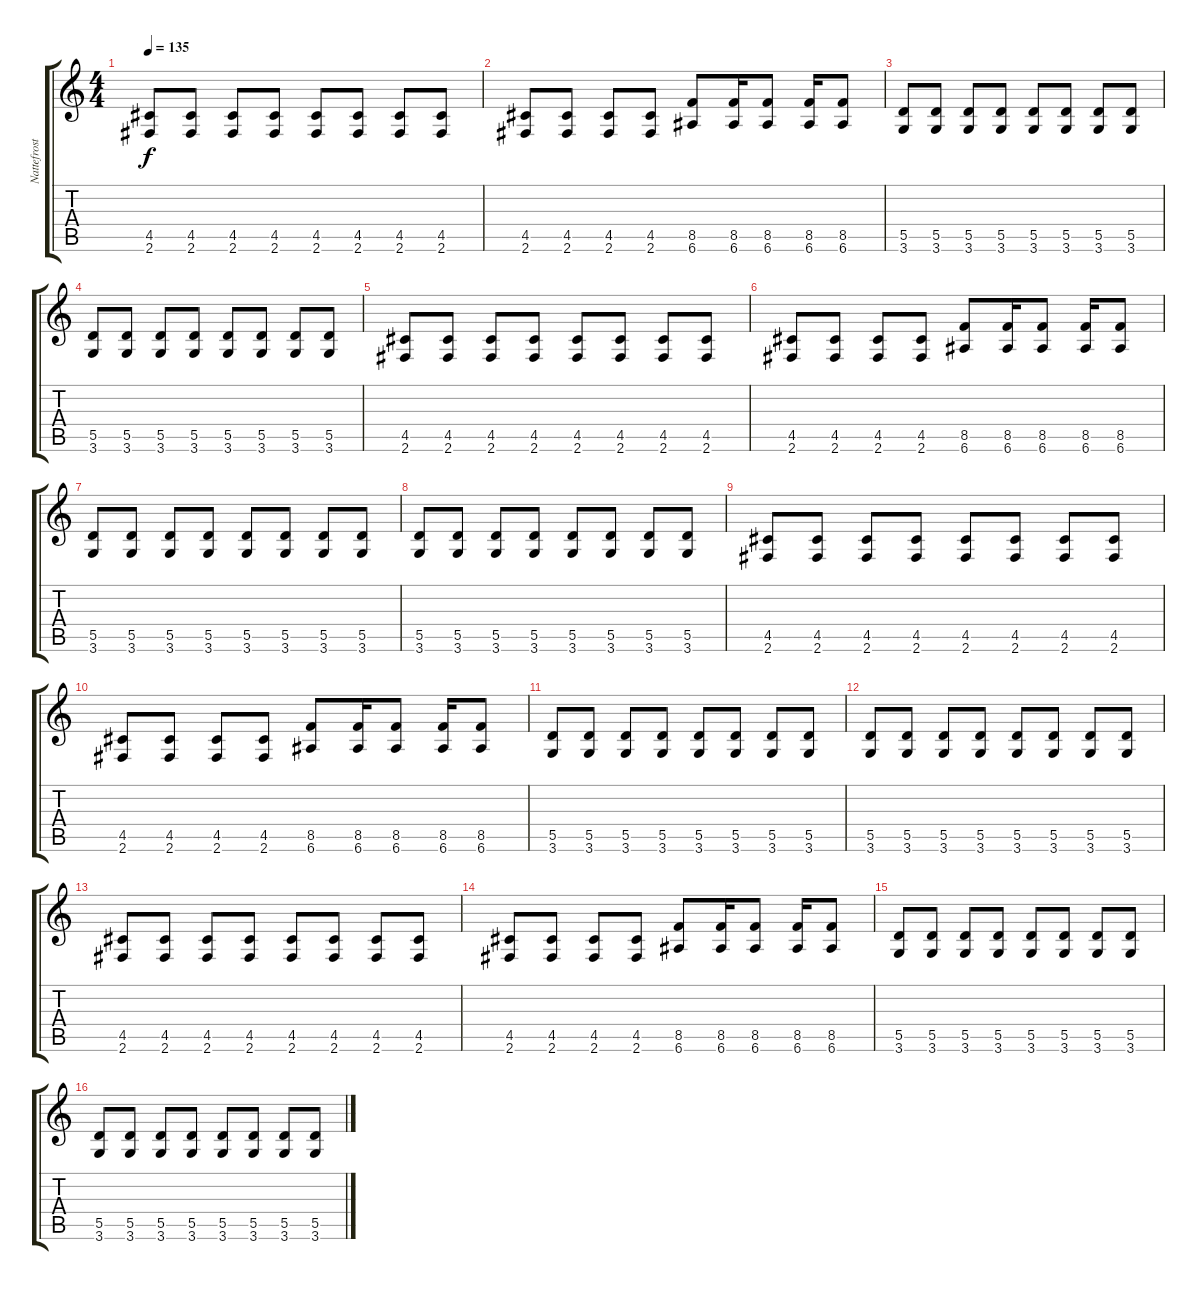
\track ("Nattefrost" "Nattefrost") {instrument distortionguitar}
\staff {score tabs}
\tuning (E4 B3 G3 D3 A2 E2) {hide}
\ts (4 4)
\tempo 135
\clef g2
\ks c
(4.5 2.6).8{dy f} (4.5 2.6).8 (4.5 2.6).8 (4.5 2.6).8 (4.5 2.6).8 (4.5 2.6).8 (4.5 2.6).8 (4.5 2.6).8 |
(4.5 2.6).8 (4.5 2.6).8 (4.5 2.6).8 (4.5 2.6).8 (8.5 6.6).8 (8.5 6.6).16 (8.5 6.6).8 (8.5 6.6).16 (8.5 6.6).8 |
(5.5 3.6).8 (5.5 3.6).8 (5.5 3.6).8 (5.5 3.6).8 (5.5 3.6).8 (5.5 3.6).8 (5.5 3.6).8 (5.5 3.6).8 |
(5.5 3.6).8 (5.5 3.6).8 (5.5 3.6).8 (5.5 3.6).8 (5.5 3.6).8 (5.5 3.6).8 (5.5 3.6).8 (5.5 3.6).8 |
(4.5 2.6).8 (4.5 2.6).8 (4.5 2.6).8 (4.5 2.6).8 (4.5 2.6).8 (4.5 2.6).8 (4.5 2.6).8 (4.5 2.6).8 |
(4.5 2.6).8 (4.5 2.6).8 (4.5 2.6).8 (4.5 2.6).8 (8.5 6.6).8 (8.5 6.6).16 (8.5 6.6).8 (8.5 6.6).16 (8.5 6.6).8 |
(5.5 3.6).8 (5.5 3.6).8 (5.5 3.6).8 (5.5 3.6).8 (5.5 3.6).8 (5.5 3.6).8 (5.5 3.6).8 (5.5 3.6).8 |
(5.5 3.6).8 (5.5 3.6).8 (5.5 3.6).8 (5.5 3.6).8 (5.5 3.6).8 (5.5 3.6).8 (5.5 3.6).8 (5.5 3.6).8 |
(4.5 2.6).8 (4.5 2.6).8 (4.5 2.6).8 (4.5 2.6).8 (4.5 2.6).8 (4.5 2.6).8 (4.5 2.6).8 (4.5 2.6).8 |
(4.5 2.6).8 (4.5 2.6).8 (4.5 2.6).8 (4.5 2.6).8 (8.5 6.6).8 (8.5 6.6).16 (8.5 6.6).8 (8.5 6.6).16 (8.5 6.6).8 |
(5.5 3.6).8 (5.5 3.6).8 (5.5 3.6).8 (5.5 3.6).8 (5.5 3.6).8 (5.5 3.6).8 (5.5 3.6).8 (5.5 3.6).8 |
(5.5 3.6).8 (5.5 3.6).8 (5.5 3.6).8 (5.5 3.6).8 (5.5 3.6).8 (5.5 3.6).8 (5.5 3.6).8 (5.5 3.6).8 |
(4.5 2.6).8 (4.5 2.6).8 (4.5 2.6).8 (4.5 2.6).8 (4.5 2.6).8 (4.5 2.6).8 (4.5 2.6).8 (4.5 2.6).8 |
(4.5 2.6).8 (4.5 2.6).8 (4.5 2.6).8 (4.5 2.6).8 (8.5 6.6).8 (8.5 6.6).16 (8.5 6.6).8 (8.5 6.6).16 (8.5 6.6).8 |
(5.5 3.6).8 (5.5 3.6).8 (5.5 3.6).8 (5.5 3.6).8 (5.5 3.6).8 (5.5 3.6).8 (5.5 3.6).8 (5.5 3.6).8 |
(5.5 3.6).8 (5.5 3.6).8 (5.5 3.6).8 (5.5 3.6).8 (5.5 3.6).8 (5.5 3.6).8 (5.5 3.6).8 (5.5 3.6).8
